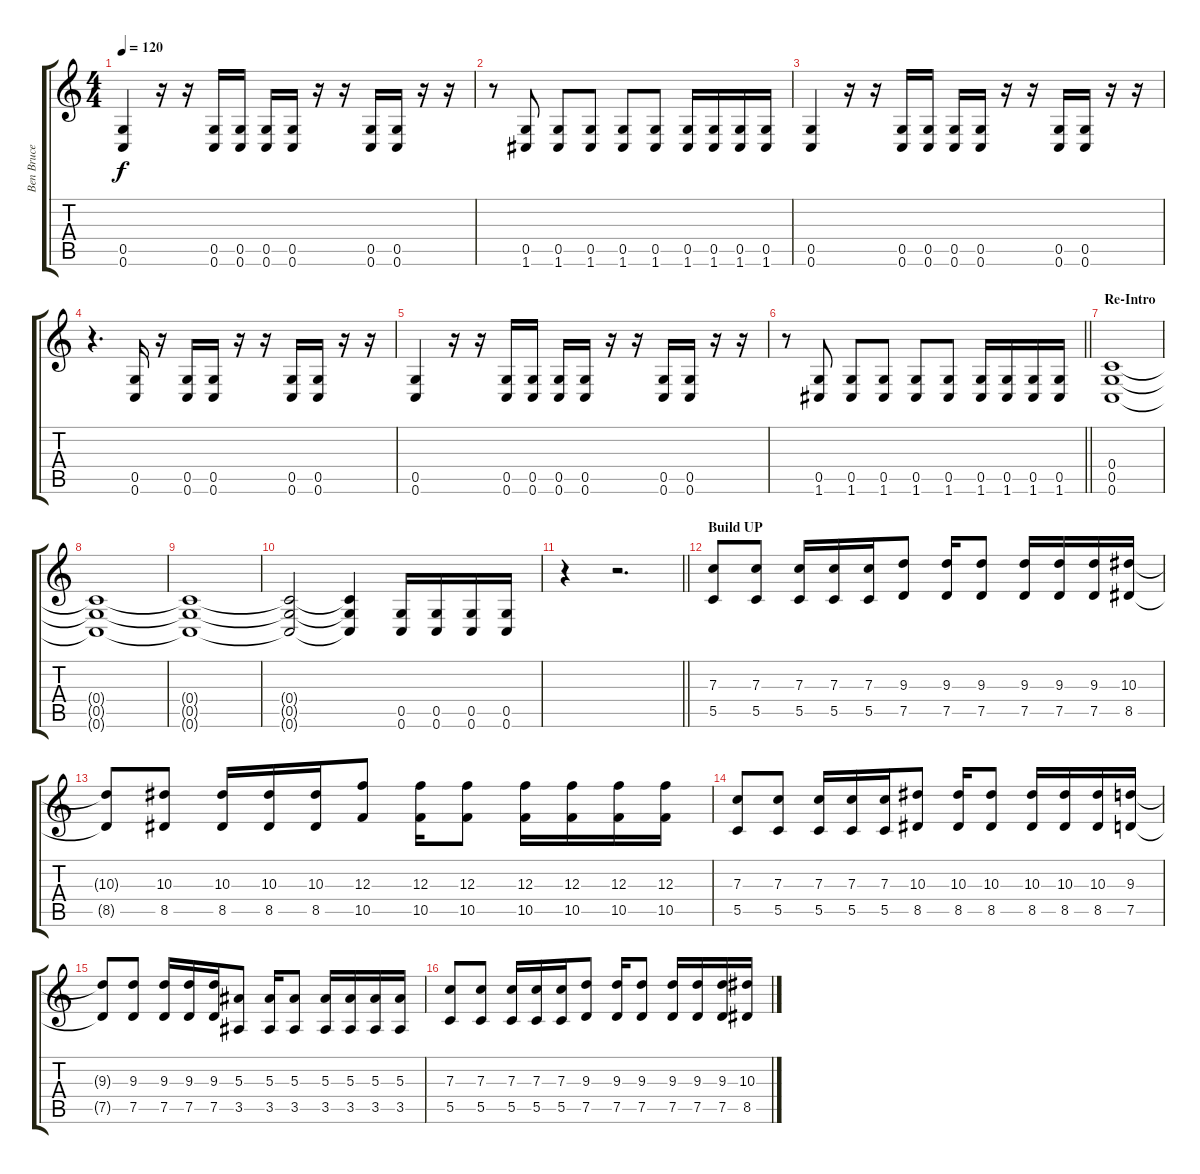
\track ("Ben Bruce" "Ben Bruce") {instrument distortionguitar}
\staff {score tabs}
\tuning (D4 A3 F3 C3 G2 C2) {hide}
\ts (4 4)
\tempo 120
\clef g2
\ks c
(0.5 0.6).4{dy f} r.16 r.16 (0.5 0.6).16 (0.5 0.6).16 (0.5 0.6).16 (0.5 0.6).16 r.16 r.16 (0.5 0.6).16 (0.5 0.6).16 r.16 r.16 |
r.8 (0.5 1.6).8 (0.5 1.6).8 (0.5 1.6).8 (0.5 1.6).8 (0.5 1.6).8 (0.5 1.6).16 (0.5 1.6).16 (0.5 1.6).16 (0.5 1.6).16 |
(0.5 0.6).4 r.16 r.16 (0.5 0.6).16 (0.5 0.6).16 (0.5 0.6).16 (0.5 0.6).16 r.16 r.16 (0.5 0.6).16 (0.5 0.6).16 r.16 r.16 |
r.4{d} (0.5 0.6).16 r.16 (0.5 0.6).16 (0.5 0.6).16 r.16 r.16 (0.5 0.6).16 (0.5 0.6).16 r.16 r.16 |
(0.5 0.6).4 r.16 r.16 (0.5 0.6).16 (0.5 0.6).16 (0.5 0.6).16 (0.5 0.6).16 r.16 r.16 (0.5 0.6).16 (0.5 0.6).16 r.16 r.16 |
\barLineRight lightlight
r.8 (0.5 1.6).8 (0.5 1.6).8 (0.5 1.6).8 (0.5 1.6).8 (0.5 1.6).8 (0.5 1.6).16 (0.5 1.6).16 (0.5 1.6).16 (0.5 1.6).16 |
\section ("" "Re-Intro")
(0.4 0.5 0.6).1 |
(0.4{t} 0.5{t} 0.6{t}).1 |
(0.4{t} 0.5{t} 0.6{t}).1 |
(0.4{t} 0.5{t} 0.6{t}).2 (0.4{t} 0.5{t} 0.6{t}).4 (0.5 0.6).16 (0.5 0.6).16 (0.5 0.6).16 (0.5 0.6).16 |
\barLineRight lightlight
r.4 r.2{d} |
\section ("" "Build UP")
(7.3 5.5).8 (7.3 5.5).8 (7.3 5.5).16 (7.3 5.5).16 (7.3 5.5).16 (9.3 7.5).8 (9.3 7.5).16 (9.3 7.5).8 (9.3 7.5).16 (9.3 7.5).16 (9.3 7.5).16 (10.3 8.5).16 |
(10.3{t} 8.5{t}).8 (10.3 8.5).8 (10.3 8.5).16 (10.3 8.5).16 (10.3 8.5).16 (12.3 10.5).8 (12.3 10.5).16 (12.3 10.5).8 (12.3 10.5).16 (12.3 10.5).16 (12.3 10.5).16 (12.3 10.5).16 |
(7.3 5.5).8 (7.3 5.5).8 (7.3 5.5).16 (7.3 5.5).16 (7.3 5.5).16 (10.3 8.5).8 (10.3 8.5).16 (10.3 8.5).8 (10.3 8.5).16 (10.3 8.5).16 (10.3 8.5).16 (9.3 7.5).16 |
(9.3{t} 7.5{t}).8 (9.3 7.5).8 (9.3 7.5).16 (9.3 7.5).16 (9.3 7.5).16 (5.3 3.5).8 (5.3 3.5).16 (5.3 3.5).8 (5.3 3.5).16 (5.3 3.5).16 (5.3 3.5).16 (5.3 3.5).16 |
(7.3 5.5).8 (7.3 5.5).8 (7.3 5.5).16 (7.3 5.5).16 (7.3 5.5).16 (9.3 7.5).8 (9.3 7.5).16 (9.3 7.5).8 (9.3 7.5).16 (9.3 7.5).16 (9.3 7.5).16 (10.3 8.5).16
